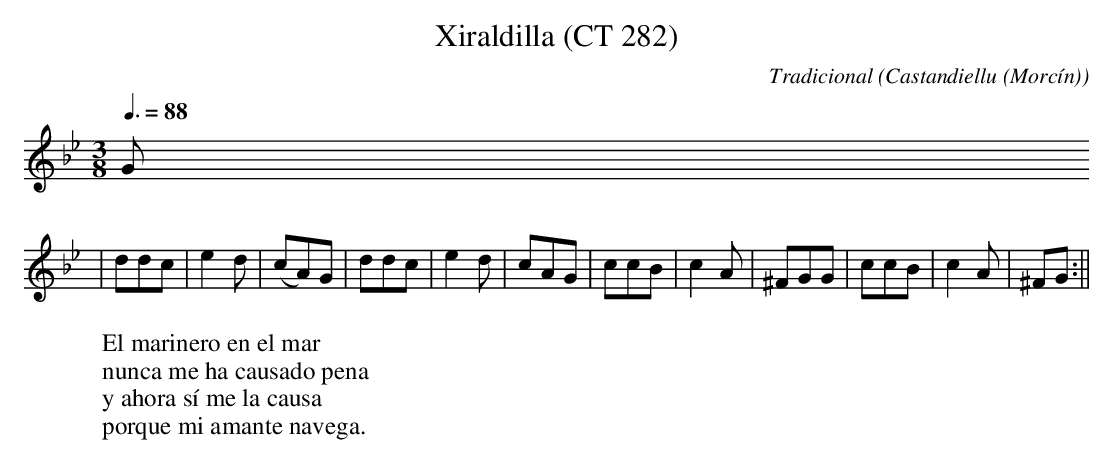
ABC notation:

X:1
T:Xiraldilla (CT 282)
C:Tradicional
O:Castandiellu (Morcín)
M:3/8
L:1/8
Q:3/8=88
W:El marinero en el mar
W:nunca me ha causado pena
W:y ahora sí me la causa
W:porque mi amante navega.
K:Gm
G
|ddc|e2 d|(cA)G|ddc|e2 d|cAG|ccB|c2 A|^FGG|ccB|c2 A|^FG :||
